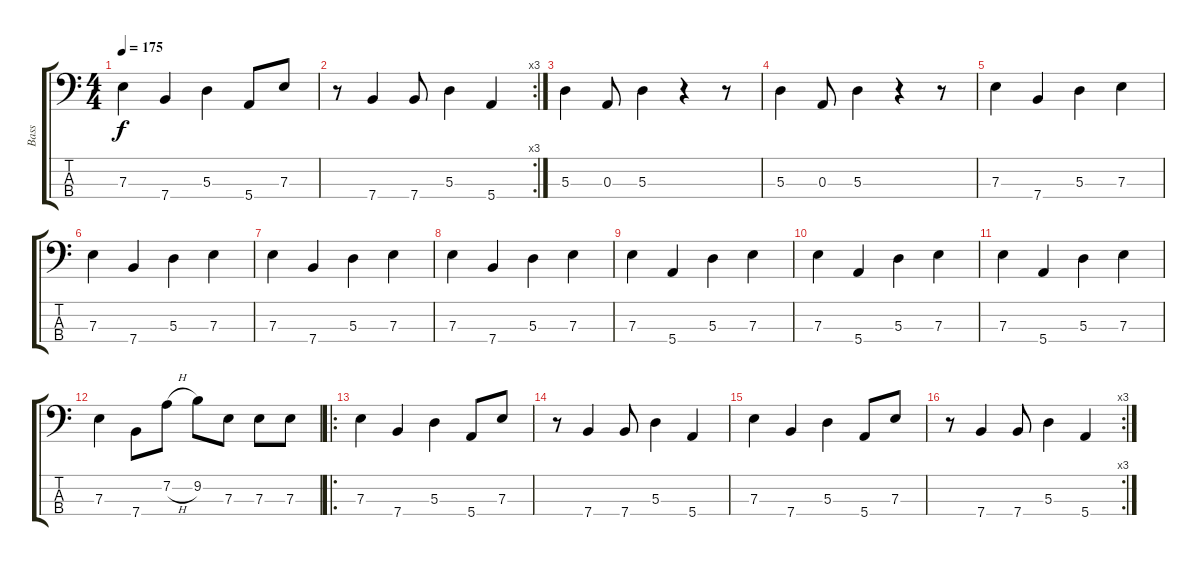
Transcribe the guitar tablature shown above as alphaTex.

\track ("Bass" "Bass") {instrument electricbassfinger}
\staff {score tabs}
\tuning (G2 D2 A1 E1) {hide}
\ts (4 4)
\tempo 175
\clef f4
\ks c
7.3.4{dy f} 7.4.4 5.3.4 5.4.8 7.3.8 |
\rc 3
r.8 7.4.4 7.4.8 5.3.4 5.4.4 |
5.3.4 0.3.8 5.3.4 r.4 r.8 |
5.3.4 0.3.8 5.3.4 r.4 r.8 |
7.3.4 7.4.4 5.3.4 7.3.4 |
7.3.4 7.4.4 5.3.4 7.3.4 |
7.3.4 7.4.4 5.3.4 7.3.4 |
7.3.4 7.4.4 5.3.4 7.3.4 |
7.3.4 5.4.4 5.3.4 7.3.4 |
7.3.4 5.4.4 5.3.4 7.3.4 |
7.3.4 5.4.4 5.3.4 7.3.4 |
7.3.4 7.4.8 7.2{h}.8 9.2.8 7.3.8 7.3.8 7.3.8 |
\ro
7.3.4 7.4.4 5.3.4 5.4.8 7.3.8 |
r.8 7.4.4 7.4.8 5.3.4 5.4.4 |
7.3.4 7.4.4 5.3.4 5.4.8 7.3.8 |
\rc 3
r.8 7.4.4 7.4.8 5.3.4 5.4.4
